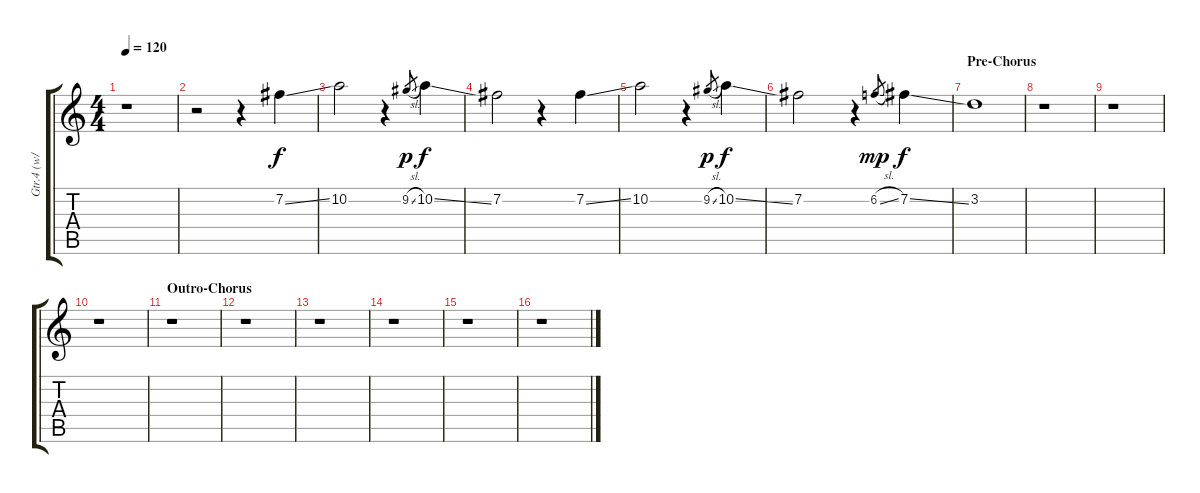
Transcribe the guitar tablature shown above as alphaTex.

\track ("Gtr.4 (w/ slide)" "Gtr.4 (w/ ") {instrument electricguitarjazz}
\staff {score tabs}
\tuning (E4 B3 G3 D3 A2 E2) {hide}
\ts (4 4)
\tempo 120
\clef g2
\ks c
r.1{dy f} |
r.2 r.4 7.2{ss}.4 |
10.2.2 r.4 9.2{sl}.8{gr dy p} 10.2{ss}.4{dy f} |
7.2.2 r.4 7.2{ss}.4 |
10.2.2 r.4 9.2{sl}.8{gr dy p} 10.2{ss}.4{dy f} |
7.2.2 r.4 6.2{sl}.8{gr dy mp} 7.2{ss}.4{dy f} |
\section ("" "Pre-Chorus")
3.2.1 |
r.1 |
r.1 |
r.1 |
\section ("" "Outro-Chorus")
r.1 |
r.1 |
r.1 |
r.1 |
r.1 |
r.1
